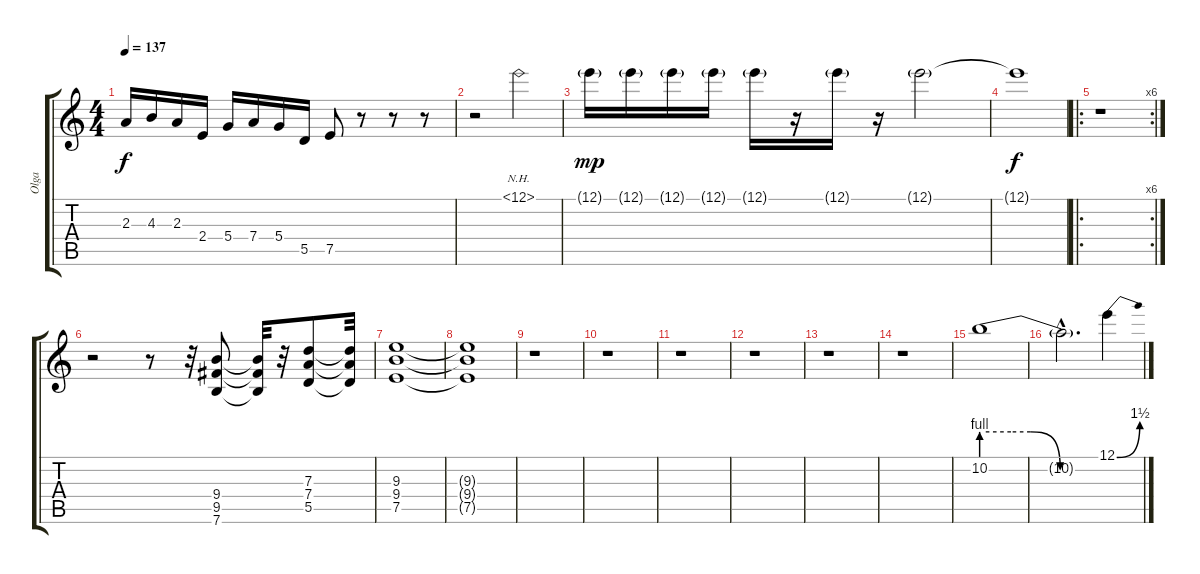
\track ("Olga" "Olga") {instrument distortionguitar}
\staff {score tabs}
\tuning (E4 B3 G3 D3 A2 E2) {hide}
\ts (4 4)
\tempo 137
\clef g2
\ks c
2.3.16{dy f} 4.3.16 2.3.16 2.4.16 5.4.16 7.4.16 5.4.16 5.5.16 7.5.8 r.8 r.8 r.8 |
r.2 12.1{nh}.2 |
12.1{g}.16{dy mp} 12.1{g}.16 12.1{g}.16 12.1{g}.16 12.1{g}.16 r.16 12.1{g}.16 r.16 12.1{g}.2{volume 0} |
12.1{t}.1{dy f} |
\ro
\rc 6
r.1 |
r.2 r.8 r.32 (9.4 9.5 7.6).8{volume 14} (9.4{t} 9.5{t} 7.6{t}).32 r.32 (7.3 7.4 5.5).8 (7.3{t} 7.4{t} 5.5{t}).32 |
(9.3 9.4 7.5).1{volume 0} |
(9.3{t} 9.4{t} 7.5{t}).1 |
r.1 |
r.1 |
r.1 |
r.1 |
r.1 |
r.1 |
10.2{be (custom 0 4 15 4 25 4 40 0 60 0)}.1{volume 16} |
10.2{hac t}.2{d} 12.1{be (bend 0 0 60 6)}.4
